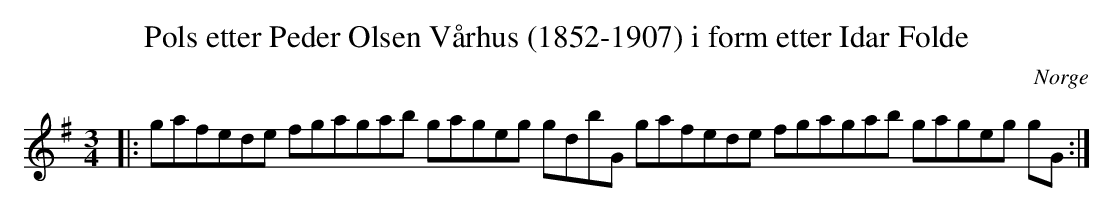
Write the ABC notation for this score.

X:1
T:Pols etter Peder Olsen Vårhus (1852-1907) i form etter Idar Folde
O:Norge
M:3/4
L:1/8
K:G
|: gafede fgagab gageg gdbG gafede fgagab gageg gG :|
